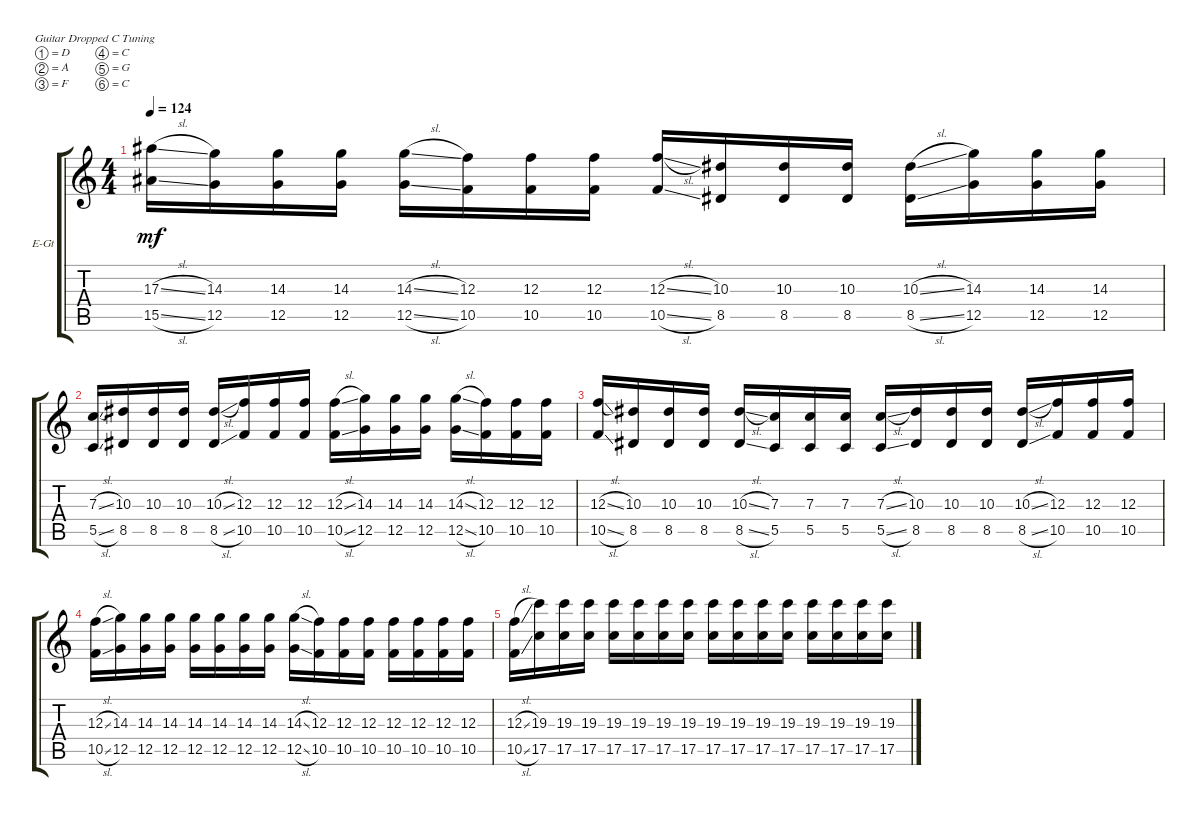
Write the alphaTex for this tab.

\defaultSystemsLayout 4
\bracketExtendMode groupsimilarinstruments
\firstSystemTrackNameOrientation horizontal
\otherSystemsTrackNameOrientation horizontal
\track ("Guitar Lead" "E-Gt") {instrument overdrivenguitar}
\staff {score tabs}
\tuning (D4 A3 F3 C3 G2 C2)
\ts (4 4)
\tempo 124
\clef g2
\ks c
(15.5{sl} 17.3{sl}).16{dy mf} (12.5 14.3).16 (12.5 14.3).16 (12.5 14.3).16 (12.5{sl} 14.3{sl}).16 (10.5 12.3).16 (10.5 12.3).16 (10.5 12.3).16 (10.5{sl} 12.3{sl}).16 (8.5 10.3).16 (8.5 10.3).16 (8.5 10.3).16 (8.5{sl} 10.3{sl}).16 (12.5 14.3).16 (12.5 14.3).16 (12.5 14.3).16 |
(5.5{sl} 7.3{sl}).16 (8.5 10.3).16 (8.5 10.3).16 (8.5 10.3).16 (8.5{sl} 10.3{sl}).16 (10.5 12.3).16 (10.5 12.3).16 (10.5 12.3).16 (10.5{sl} 12.3{sl}).16 (12.5 14.3).16 (12.5 14.3).16 (12.5 14.3).16 (12.5{sl} 14.3{sl}).16 (10.5 12.3).16 (10.5 12.3).16 (10.5 12.3).16 |
(10.5{sl} 12.3{sl}).16 (8.5 10.3).16 (8.5 10.3).16 (8.5 10.3).16 (8.5{sl} 10.3{sl}).16 (5.5 7.3).16 (5.5 7.3).16 (5.5 7.3).16 (5.5{sl} 7.3{sl}).16 (8.5 10.3).16 (8.5 10.3).16 (8.5 10.3).16 (8.5{sl} 10.3{sl}).16 (10.5 12.3).16 (10.5 12.3).16 (10.5 12.3).16 |
(10.5{sl} 12.3{sl}).16 (12.5 14.3).16 (12.5 14.3).16 (12.5 14.3).16 (12.5 14.3).16 (12.5 14.3).16 (12.5 14.3).16 (12.5 14.3).16 (12.5{sl} 14.3{sl}).16 (12.3 10.5).16 (10.5 12.3).16 (10.5 12.3).16 (12.3 10.5).16 (10.5 12.3).16 (10.5 12.3).16 (10.5 12.3).16 |
(10.5{sl} 12.3{sl}).16 (17.5 19.3).16 (17.5 19.3).16 (17.5 19.3).16 (17.5 19.3).16 (17.5 19.3).16 (17.5 19.3).16 (17.5 19.3).16 (17.5 19.3).16 (17.5 19.3).16 (17.5 19.3).16 (17.5 19.3).16 (17.5 19.3).16 (17.5 19.3).16 (17.5 19.3).16 (19.3 17.5).16
